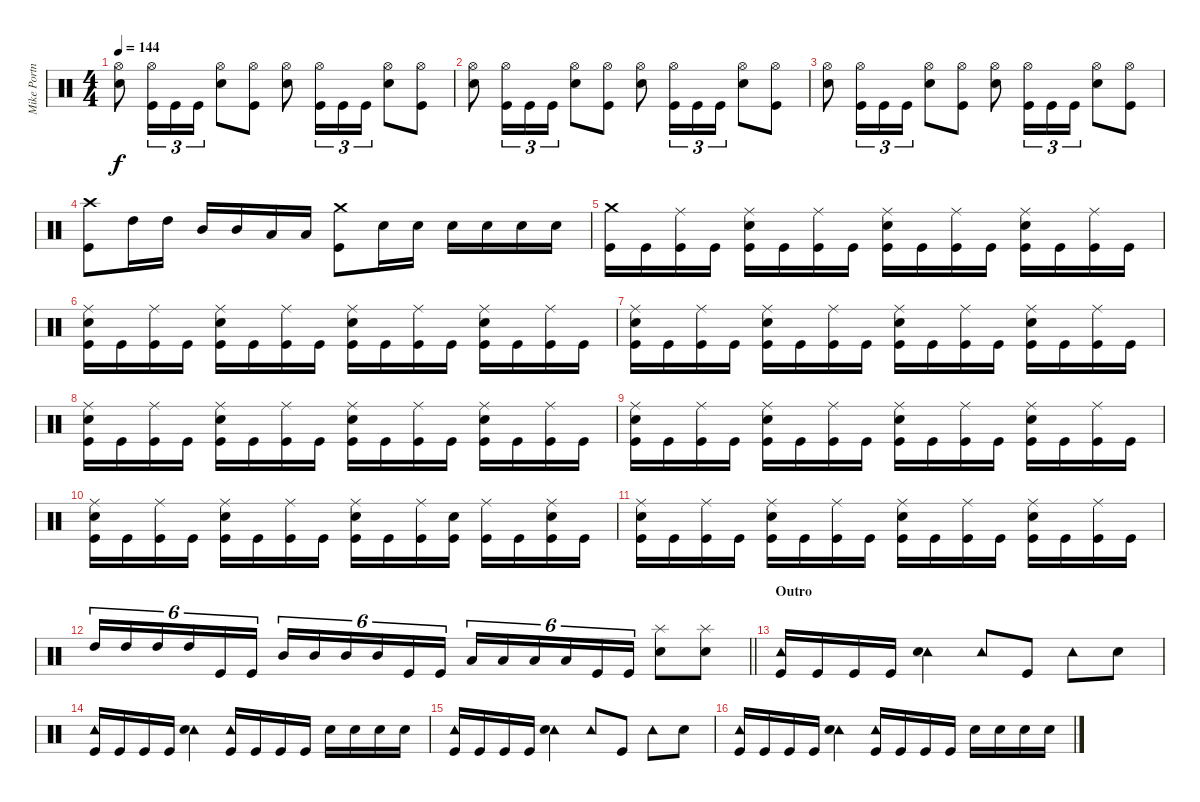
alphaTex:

\track ("Mike Portnoy - drums" "Mike Portn") {instrument percussion}
\staff {score}
\articulation defaults
\ts (4 4)
\tempo 144
\clef neutral
\ks c
("Hi-Hat (open)" "Snare (hit) 2").8{dy f} ("Hi-Hat (open)" "Kick (hit)").16{tu (3 2)} "Kick (hit)".16{tu (3 2)} "Kick (hit)".16{tu (3 2)} ("Hi-Hat (open)" "Snare (hit) 2").8 ("Hi-Hat (open)" "Kick (hit)").8 ("Hi-Hat (open)" "Snare (hit) 2").8 ("Hi-Hat (open)" "Kick (hit)").16{tu (3 2)} "Kick (hit)".16{tu (3 2)} "Kick (hit)".16{tu (3 2)} ("Hi-Hat (open)" "Snare (hit) 2").8 ("Hi-Hat (open)" "Kick (hit)").8 |
("Hi-Hat (open)" "Snare (hit) 2").8 ("Hi-Hat (open)" "Kick (hit)").16{tu (3 2)} "Kick (hit)".16{tu (3 2)} "Kick (hit)".16{tu (3 2)} ("Hi-Hat (open)" "Snare (hit) 2").8 ("Hi-Hat (open)" "Kick (hit)").8 ("Hi-Hat (open)" "Snare (hit) 2").8 ("Hi-Hat (open)" "Kick (hit)").16{tu (3 2)} "Kick (hit)".16{tu (3 2)} "Kick (hit)".16{tu (3 2)} ("Hi-Hat (open)" "Snare (hit) 2").8 ("Hi-Hat (open)" "Kick (hit)").8 |
("Hi-Hat (open)" "Snare (hit) 2").8 ("Hi-Hat (open)" "Kick (hit)").16{tu (3 2)} "Kick (hit)".16{tu (3 2)} "Kick (hit)".16{tu (3 2)} ("Hi-Hat (open)" "Snare (hit) 2").8 ("Hi-Hat (open)" "Kick (hit)").8 ("Hi-Hat (open)" "Snare (hit) 2").8 ("Hi-Hat (open)" "Kick (hit)").16{tu (3 2)} "Kick (hit)".16{tu (3 2)} "Kick (hit)".16{tu (3 2)} ("Hi-Hat (open)" "Snare (hit) 2").8 ("Hi-Hat (open)" "Kick (hit)").8 |
("Crash high (hit)" "Kick (hit)").8 "High Tom (hit)".16 "High Tom (hit)".16 "Mid Tom (hit)".16 "Mid Tom (hit)".16 "Low Tom (hit)".16 "Low Tom (hit)".16 ("Crash medium (hit)" "Kick (hit)").8 "Snare (hit) 2".16 "Snare (hit) 2".16 "Snare (hit) 2".16 "Snare (hit) 2".16 "Snare (hit) 2".16 "Snare (hit) 2".16 |
("Crash medium (hit)" "Kick (hit)").16 "Kick (hit)".16 ("Ride (middle)" "Kick (hit)").16 "Kick (hit)".16 ("Ride (middle)" "Snare (hit) 2" "Kick (hit)").16 "Kick (hit)".16 ("Ride (middle)" "Kick (hit)").16 "Kick (hit)".16 ("Ride (middle)" "Snare (hit) 2" "Kick (hit)").16 "Kick (hit)".16 ("Ride (middle)" "Kick (hit)").16 "Kick (hit)".16 ("Ride (middle)" "Snare (hit) 2" "Kick (hit)").16 "Kick (hit)".16 ("Ride (middle)" "Kick (hit)").16 "Kick (hit)".16 |
("Ride (middle)" "Snare (hit) 2" "Kick (hit)").16 "Kick (hit)".16 ("Ride (middle)" "Kick (hit)").16 "Kick (hit)".16 ("Ride (middle)" "Snare (hit) 2" "Kick (hit)").16 "Kick (hit)".16 ("Ride (middle)" "Kick (hit)").16 "Kick (hit)".16 ("Ride (middle)" "Snare (hit) 2" "Kick (hit)").16 "Kick (hit)".16 ("Ride (middle)" "Kick (hit)").16 "Kick (hit)".16 ("Ride (middle)" "Snare (hit) 2" "Kick (hit)").16 "Kick (hit)".16 ("Ride (middle)" "Kick (hit)").16 "Kick (hit)".16 |
("Ride (middle)" "Snare (hit) 2" "Kick (hit)").16 "Kick (hit)".16 ("Ride (middle)" "Kick (hit)").16 "Kick (hit)".16 ("Ride (middle)" "Snare (hit) 2" "Kick (hit)").16 "Kick (hit)".16 ("Ride (middle)" "Kick (hit)").16 "Kick (hit)".16 ("Ride (middle)" "Snare (hit) 2" "Kick (hit)").16 "Kick (hit)".16 ("Ride (middle)" "Kick (hit)").16 "Kick (hit)".16 ("Ride (middle)" "Snare (hit) 2" "Kick (hit)").16 "Kick (hit)".16 ("Ride (middle)" "Kick (hit)").16 "Kick (hit)".16 |
("Ride (middle)" "Snare (hit) 2" "Kick (hit)").16 "Kick (hit)".16 ("Ride (middle)" "Kick (hit)").16 "Kick (hit)".16 ("Ride (middle)" "Snare (hit) 2" "Kick (hit)").16 "Kick (hit)".16 ("Ride (middle)" "Kick (hit)").16 "Kick (hit)".16 ("Ride (middle)" "Snare (hit) 2" "Kick (hit)").16 "Kick (hit)".16 ("Ride (middle)" "Kick (hit)").16 "Kick (hit)".16 ("Ride (middle)" "Snare (hit) 2" "Kick (hit)").16 "Kick (hit)".16 ("Ride (middle)" "Kick (hit)").16 "Kick (hit)".16 |
("Ride (middle)" "Snare (hit) 2" "Kick (hit)").16 "Kick (hit)".16 ("Ride (middle)" "Kick (hit)").16 "Kick (hit)".16 ("Ride (middle)" "Snare (hit) 2" "Kick (hit)").16 "Kick (hit)".16 ("Ride (middle)" "Kick (hit)").16 "Kick (hit)".16 ("Ride (middle)" "Snare (hit) 2" "Kick (hit)").16 "Kick (hit)".16 ("Ride (middle)" "Kick (hit)").16 "Kick (hit)".16 ("Ride (middle)" "Snare (hit) 2" "Kick (hit)").16 "Kick (hit)".16 ("Ride (middle)" "Kick (hit)").16 "Kick (hit)".16 |
("Ride (middle)" "Snare (hit) 2" "Kick (hit)").16 "Kick (hit)".16 ("Ride (middle)" "Kick (hit)").16 "Kick (hit)".16 ("Ride (middle)" "Snare (hit) 2" "Kick (hit)").16 "Kick (hit)".16 ("Ride (middle)" "Kick (hit)").16 "Kick (hit)".16 ("Ride (middle)" "Snare (hit) 2" "Kick (hit)").16 "Kick (hit)".16 ("Ride (middle)" "Kick (hit)").16 ("Snare (hit) 2" "Kick (hit)").16 ("Ride (middle)" "Kick (hit)").16 "Kick (hit)".16 ("Ride (middle)" "Snare (hit) 2" "Kick (hit)").16 "Kick (hit)".16 |
("Ride (middle)" "Snare (hit) 2" "Kick (hit)").16 "Kick (hit)".16 ("Ride (middle)" "Kick (hit)").16 "Kick (hit)".16 ("Ride (middle)" "Snare (hit) 2" "Kick (hit)").16 "Kick (hit)".16 ("Ride (middle)" "Kick (hit)").16 "Kick (hit)".16 ("Ride (middle)" "Snare (hit) 2" "Kick (hit)").16 "Kick (hit)".16 ("Ride (middle)" "Kick (hit)").16 "Kick (hit)".16 ("Ride (middle)" "Snare (hit) 2" "Kick (hit)").16 "Kick (hit)".16 ("Ride (middle)" "Kick (hit)").16 "Kick (hit)".16 |
\barLineRight lightlight "High Tom (hit)".16{tu (6 4)} "High Tom (hit)".16{tu (6 4)} "High Tom (hit)".16{tu (6 4)} "High Tom (hit)".16{tu (6 4)} "Kick (hit)".16{tu (6 4)} "Kick (hit)".16{tu (6 4)} "Mid Tom (hit)".16{tu (6 4)} "Mid Tom (hit)".16{tu (6 4)} "Mid Tom (hit)".16{tu (6 4)} "Mid Tom (hit)".16{tu (6 4)} "Kick (hit)".16{tu (6 4)} "Kick (hit)".16{tu (6 4)} "Low Tom (hit)".16{tu (6 4)} "Low Tom (hit)".16{tu (6 4)} "Low Tom (hit)".16{tu (6 4)} "Low Tom (hit)".16{tu (6 4)} "Kick (hit)".16{tu (6 4)} "Kick (hit)".16{tu (6 4)}
("Splash (hit)" "Snare (hit) 2").8 ("Splash (hit)" "Snare (hit) 2").8 |
\section ("" "Outro")
("Tambourine (hit)" "Kick (hit)").16 "Kick (hit)".16 "Kick (hit)".16 "Kick (hit)".16 ("Tambourine (hit)" "Snare (hit) 2").4 "Tambourine (hit)".8 "Kick (hit)".8 "Tambourine (hit)".8 "Snare (hit) 2".8 |
("Tambourine (hit)" "Kick (hit)").16 "Kick (hit)".16 "Kick (hit)".16 "Kick (hit)".16 ("Tambourine (hit)" "Snare (hit) 2").4 ("Tambourine (hit)" "Kick (hit)").16 "Kick (hit)".16 "Kick (hit)".16 "Kick (hit)".16 "Snare (hit) 2".16 "Snare (hit) 2".16 "Snare (hit) 2".16 "Snare (hit) 2".16 |
("Tambourine (hit)" "Kick (hit)").16 "Kick (hit)".16 "Kick (hit)".16 "Kick (hit)".16 ("Tambourine (hit)" "Snare (hit) 2").4 "Tambourine (hit)".8 "Kick (hit)".8 "Tambourine (hit)".8 "Snare (hit) 2".8 |
("Tambourine (hit)" "Kick (hit)").16 "Kick (hit)".16 "Kick (hit)".16 "Kick (hit)".16 ("Tambourine (hit)" "Snare (hit) 2").4 ("Tambourine (hit)" "Kick (hit)").16 "Kick (hit)".16 "Kick (hit)".16 "Kick (hit)".16 "Snare (hit) 2".16 "Snare (hit) 2".16 "Snare (hit) 2".16 "Snare (hit) 2".16
